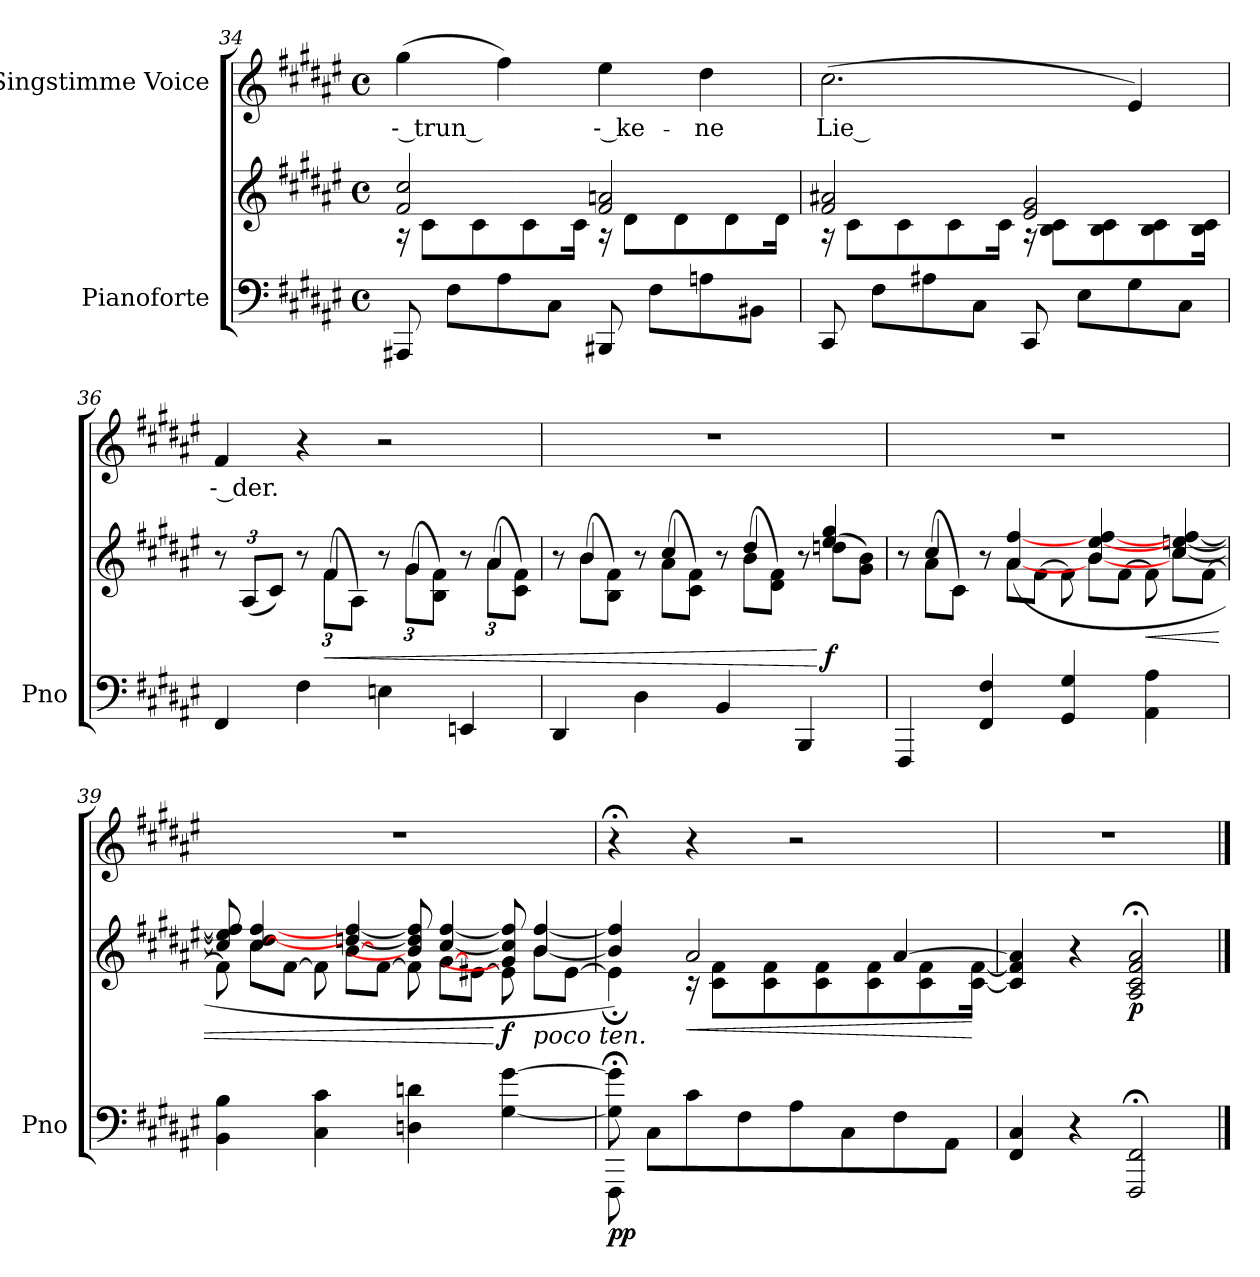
**kern	**kern	**dynam	**kern	**text
*part2	*part2	*part2	*part1	*part1
*staff3	*staff2	*staff2/3	*staff1	*staff1
*I"Pianoforte	*	*	*I"Singstimme Voice	*
*I'Pno	*	*	*	*
*clefF4	*clefG2	*	*clefG2	*
*k[f#c#g#d#a#e#]	*k[f#c#g#d#a#e#]	*	*k[f#c#g#d#a#e#]	*
*M4/4	*M4/4	*	*M4/4	*
*met(c)	*met(c)	*	*met(c)	*
=34	=34	=34	=34	=34
*	*^	*	*	*
!	!	!	!	!	!LO:LY:b
8AAA#X/	2f#/ 2cc#/	16r	.	(>4gg#\	-- trun --
.	.	8c#\L	.	.	.
8F#\L	.	.	.	.	.
.	.	8c#\	.	.	.
8A#\	.	.	.	4ff#\)	.
.	.	8c#\	.	.	.
8C#\J	.	.	.	.	.
.	.	16c#\Jk	.	.	.
!	!	!	!	!	!LO:LY:b
8BBB#X/	2f#/ 2an/	16r	.	4ee#\	-- ke-
.	.	8d#\L	.	.	.
8F#\L	.	.	.	.	.
.	.	8d#\	.	.	.
!	!	!	!	!	!LO:LY:b
8An\	.	.	.	4dd#\	-ne
.	.	8d#\	.	.	.
8BB#X\J	.	.	.	.	.
.	.	16d#\Jk	.	.	.
!!LO:LB:g=z
=35	=35	=35	=35	=35	=35
!	!	!	!	!	!LO:LY:b
8CC#/	2f#/ 2a#X/	16r	.	(>2.cc#\	Lie --
.	.	8c#\L	.	.	.
8F#\L	.	.	.	.	.
.	.	8c#\	.	.	.
8A#X\	.	.	.	.	.
.	.	8c#\	.	.	.
8C#\J	.	.	.	.	.
.	.	16c#\Jk	.	.	.
8CC#/	2e#/ 2g#/	16r	.	.	.
.	.	8B\ 8c#\L	.	.	.
8E#\L	.	.	.	.	.
.	.	8B\ 8c#\	.	.	.
8G#\	.	.	.	4e#/)	.
.	.	8B\ 8c#\	.	.	.
8C#\J	.	.	.	.	.
.	.	16B\ 16c#\Jk	.	.	.
=36	=36	=36	=36	=36	=36
*	*Xbrackettup	*	*	*	*
!	!	!	!	!	!LO:LY:b
4FF#/	12r	4ryy	.	4f#/	-- der.
.	(<12A#/L	.	.	.	.
.	12c#/J)	.	.	.	.
*	*	*Xtuplet	*	*	*
4F#\	12r	12ryy	.	4r	.
!	!	!	!LO:HP:b	!	!
.	(<12f#\L	6f#/	<	.	.
.	12A#\J)	.	.	.	.
*	*tuplet	*Xtuplet	*	*	*
4En\	12r	12ryy	.	2r	.
.	(<12g#\L	6g#/	.	.	.
.	12B\ 12f#\J)	.	.	.	.
*	*tuplet	*Xtuplet	*	*	*
4EEn/	12r	12ryy	.	.	.
.	(<12a#\L	6a#/	.	.	.
.	12c#\ 12f#\J)	.	.	.	.
!!LO:LB:g=z
=37	=37	=37	=37	=37	=37
4DD#/	12r	12ryy	.	1r	.
.	(<12b\L	6b/	.	.	.
.	12B\ 12f#\J)	.	.	.	.
4D#\	12r	12ryy	.	.	.
.	(<12a#\L	6cc#/	.	.	.
.	12c#\ 12f#\J)	.	.	.	.
4BB/	12r	12ryy	.	.	.
.	(<12b\L	6dd#/	.	.	.
.	12d#\ 12f#\J)	.	.	.	.
4BBB/	12r	12ryy	.	.	.
!	!	!	!LO:DY:n=1:b	!	!
.	(<12ddn\L	6ee#/ 6gg#/	[ f	.	.
.	12g#\ 12b\J)	.	.	.	.
=38	=38	=38	=38	=38	=38
4FFF#/	12r	12ryy	.	1r	.
.	(<12a#\L	6cc#/	.	.	.
.	12c#\J)	.	.	.	.
4FF#/ 4F#/	12r	12ryy	.	.	.
.	12a#\L	([4a#/ [4ff#/	.	.	.
.	[12f#\J	.	.	.	.
4GG#/ 4G#/	12f#\]	.	.	.	.
.	12b\L	[4b/ [4ee#/ [4ff#/	.	.	.
.	[12f#\J	.	.	.	.
!	!	!	!LO:HP:b	!	!
4AA#\ 4A#\	12f#\]	.	<	.	.
.	12cc#\L	[6cc#/ [6een/ [6ff#/	.	.	.
.	[12f#\J	.	.	.	.
!!LO:LB:g=z
=39	=39	=39	=39	=39	=39
4BB\ 4B\	12f#\]	12cc#/] 12ee/] 12ff#/]	.	1r	.
.	[>12cc#\L	4cc#/ [4dd#/ [4ff#/	.	.	.
.	[12f#\J	.	.	.	.
4C#\ 4c#\	12f#\]	.	.	.	.
.	[>12b\L	[6ddn/ [6ff#/	.	.	.
.	[12f#\J	.	.	.	.
4Dn\ 4dn\	12f#\]	12b/] 12dd/] 12ff#/]	.	.	.
.	[>12g#\L	[6cc#/ [6ff#/	.	.	.
.	[12e#X\J	.	.	.	.
!	!	!	!LO:DY:n=1:b	!	!
[4G#\ [>4g#\	12e#\]	12g#/] 12cc#/] 12ff#/]	[ f	.	.
!	!LO:TX:b:i:t=poco ten.	!	!	!	!
.	12b\L	[6b/ [6ff#/	.	.	.
.	[12e#\J	.	.	.	.
=40	=40	=40	=40	=40	=40
*^	*	*	*	*	*
!	!	!	!	!LO:DY:b=2	!	!
!	!	!	!	!LO:DY:n=1:b	!	!
8FFF#;<\	8G#\] 8g#\]	4e#\]	4b/]; 4ff#/];)	p p	4r;<	.
8C#\L	2..ryy	.	.	.	.	.
!	!	!	!	!LO:HP:b	!	!
8c#\	.	2a#/	16r	<	4r	.
.	.	.	8c#\ 8f#\L	.	.	.
8F#\	.	.	.	.	.	.
.	.	.	8c#\ 8f#\	.	.	.
8A#\	.	.	.	.	2r	.
.	.	.	8c#\ 8f#\	.	.	.
8C#\	.	.	.	.	.	.
.	.	.	8c#\ 8f#\	.	.	.
8F#\	.	[4a#/	.	.	.	.
.	.	.	8c#\ 8f#\	.	.	.
8AA#\J	.	.	.	.	.	.
.	.	.	[16c#\ [16f#\Jk	[	.	.
*v	*v	*	*	*	*	*
*	*v	*v	*	*	*
=41	=41	=41	=41	=41
4FF#/ 4C#/	4c#/] 4f#/] 4a#/]	.	1r	.
4r	4r	.	.	.
!	!	!LO:DY:b	!	!
2FFF#/; 2FF#/;	2A#/;< 2c#/;< 2f#/;< 2a#/;<	p	.	.
==	==	==	==	==
*-	*-	*-	*-	*-
